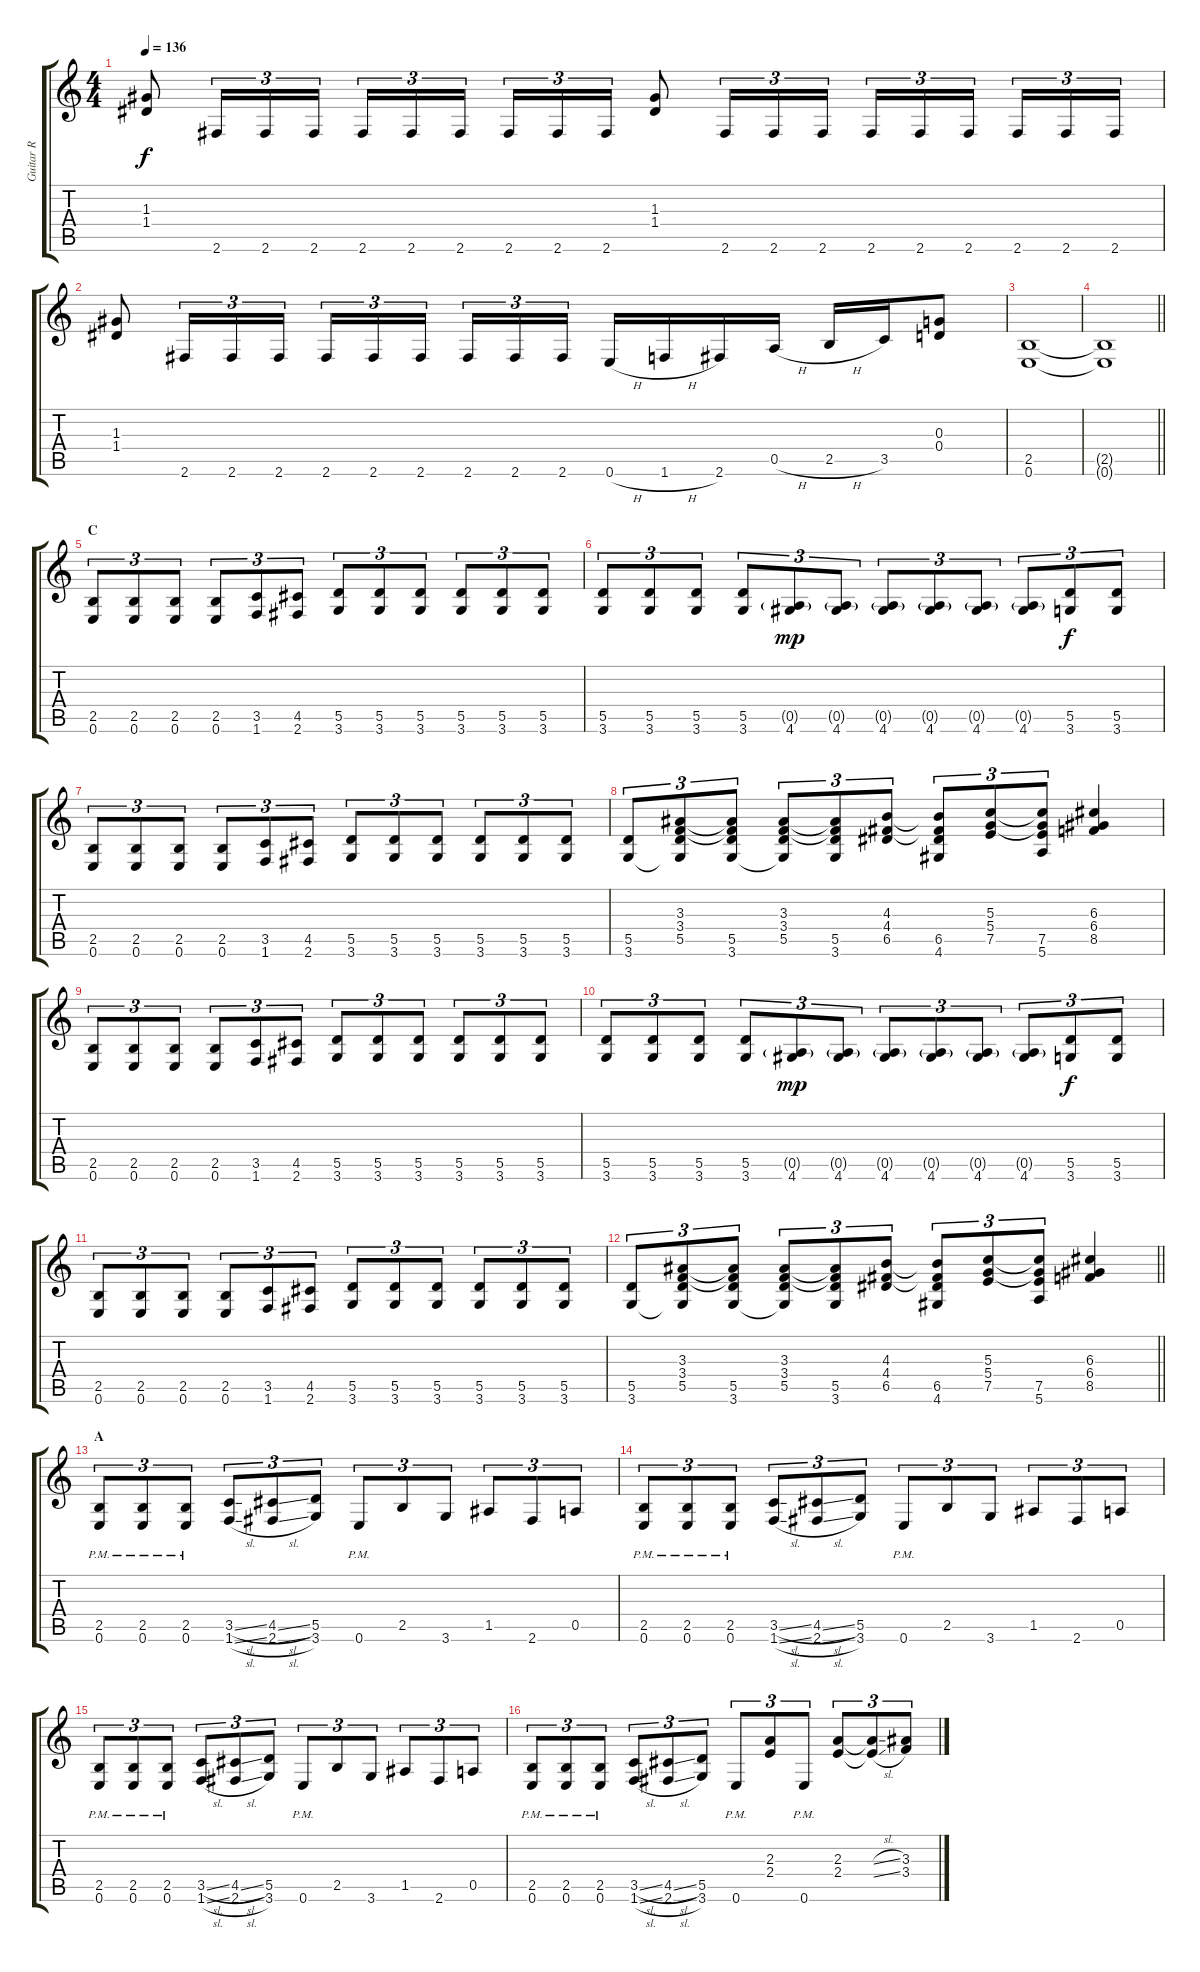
\track ("Guitar R" "Guitar R") {instrument distortionguitar}
\staff {score tabs}
\tuning (E4 B3 G3 D3 A2 E2) {hide}
\ts (4 4)
\tempo 136
\clef g2
\ks c
(1.3 1.4).8{dy f} 2.6.16{tu (3 2)} 2.6.16{tu (3 2)} 2.6.16{tu (3 2)} 2.6.16{tu (3 2)} 2.6.16{tu (3 2)} 2.6.16{tu (3 2) beam splitsecondary} 2.6.16{tu (3 2)} 2.6.16{tu (3 2)} 2.6.16{tu (3 2)} (1.3 1.4).8 2.6.16{tu (3 2)} 2.6.16{tu (3 2)} 2.6.16{tu (3 2)} 2.6.16{tu (3 2)} 2.6.16{tu (3 2)} 2.6.16{tu (3 2) beam splitsecondary} 2.6.16{tu (3 2)} 2.6.16{tu (3 2)} 2.6.16{tu (3 2)} |
(1.3 1.4).8 2.6.16{tu (3 2)} 2.6.16{tu (3 2)} 2.6.16{tu (3 2)} 2.6.16{tu (3 2)} 2.6.16{tu (3 2)} 2.6.16{tu (3 2) beam splitsecondary} 2.6.16{tu (3 2)} 2.6.16{tu (3 2)} 2.6.16{tu (3 2)} 0.6{h}.16 1.6{h}.16 2.6.16 0.5{h}.16 2.5{h}.16 3.5.16 (0.3 0.4).8 |
(2.5 0.6).1 |
\barLineRight lightlight
(2.5{t} 0.6{t}).1 |
\section ("" "C")
(2.5 0.6).8{tu (3 2)} (2.5 0.6).8{tu (3 2)} (2.5 0.6).8{tu (3 2)} (2.5 0.6).8{tu (3 2)} (3.5 1.6).8{tu (3 2)} (4.5 2.6).8{tu (3 2)} (5.5 3.6).8{tu (3 2)} (5.5 3.6).8{tu (3 2)} (5.5 3.6).8{tu (3 2)} (5.5 3.6).8{tu (3 2)} (5.5 3.6).8{tu (3 2)} (5.5 3.6).8{tu (3 2)} |
(5.5 3.6).8{tu (3 2)} (5.5 3.6).8{tu (3 2)} (5.5 3.6).8{tu (3 2)} (5.5 3.6).8{tu (3 2)} (0.5{g} 4.6).8{tu (3 2) dy mp} (0.5{g} 4.6).8{tu (3 2)} (0.5{g} 4.6).8{tu (3 2)} (0.5{g} 4.6).8{tu (3 2)} (0.5{g} 4.6).8{tu (3 2)} (0.5{g} 4.6).8{tu (3 2)} (5.5 3.6).8{tu (3 2) dy f} (5.5 3.6).8{tu (3 2)} |
(2.5 0.6).8{tu (3 2)} (2.5 0.6).8{tu (3 2)} (2.5 0.6).8{tu (3 2)} (2.5 0.6).8{tu (3 2)} (3.5 1.6).8{tu (3 2)} (4.5 2.6).8{tu (3 2)} (5.5 3.6).8{tu (3 2)} (5.5 3.6).8{tu (3 2)} (5.5 3.6).8{tu (3 2)} (5.5 3.6).8{tu (3 2)} (5.5 3.6).8{tu (3 2)} (5.5 3.6).8{tu (3 2)} |
(5.5 3.6).8{tu (3 2)} (3.3 3.4 5.5 3.6{t}).8{tu (3 2)} (3.3{t} 3.4{t} 5.5 3.6).8{tu (3 2)} (3.3 3.4 5.5 3.6{t}).8{tu (3 2)} (3.3{t} 3.4{t} 5.5 3.6).8{tu (3 2)} (4.3 4.4 6.5).8{tu (3 2)} (4.3{t} 4.4{t} 6.5 4.6).8{tu (3 2)} (5.3 5.4 7.5).8{tu (3 2)} (5.3{t} 5.4{t} 7.5 5.6).8{tu (3 2)} (6.3 6.4 8.5).4 |
(2.5 0.6).8{tu (3 2)} (2.5 0.6).8{tu (3 2)} (2.5 0.6).8{tu (3 2)} (2.5 0.6).8{tu (3 2)} (3.5 1.6).8{tu (3 2)} (4.5 2.6).8{tu (3 2)} (5.5 3.6).8{tu (3 2)} (5.5 3.6).8{tu (3 2)} (5.5 3.6).8{tu (3 2)} (5.5 3.6).8{tu (3 2)} (5.5 3.6).8{tu (3 2)} (5.5 3.6).8{tu (3 2)} |
(5.5 3.6).8{tu (3 2)} (5.5 3.6).8{tu (3 2)} (5.5 3.6).8{tu (3 2)} (5.5 3.6).8{tu (3 2)} (0.5{g} 4.6).8{tu (3 2) dy mp} (0.5{g} 4.6).8{tu (3 2)} (0.5{g} 4.6).8{tu (3 2)} (0.5{g} 4.6).8{tu (3 2)} (0.5{g} 4.6).8{tu (3 2)} (0.5{g} 4.6).8{tu (3 2)} (5.5 3.6).8{tu (3 2) dy f} (5.5 3.6).8{tu (3 2)} |
(2.5 0.6).8{tu (3 2)} (2.5 0.6).8{tu (3 2)} (2.5 0.6).8{tu (3 2)} (2.5 0.6).8{tu (3 2)} (3.5 1.6).8{tu (3 2)} (4.5 2.6).8{tu (3 2)} (5.5 3.6).8{tu (3 2)} (5.5 3.6).8{tu (3 2)} (5.5 3.6).8{tu (3 2)} (5.5 3.6).8{tu (3 2)} (5.5 3.6).8{tu (3 2)} (5.5 3.6).8{tu (3 2)} |
\barLineRight lightlight
(5.5 3.6).8{tu (3 2)} (3.3 3.4 5.5 3.6{t}).8{tu (3 2)} (3.3{t} 3.4{t} 5.5 3.6).8{tu (3 2)} (3.3 3.4 5.5 3.6{t}).8{tu (3 2)} (3.3{t} 3.4{t} 5.5 3.6).8{tu (3 2)} (4.3 4.4 6.5).8{tu (3 2)} (4.3{t} 4.4{t} 6.5 4.6).8{tu (3 2)} (5.3 5.4 7.5).8{tu (3 2)} (5.3{t} 5.4{t} 7.5 5.6).8{tu (3 2)} (6.3 6.4 8.5).4 |
\section ("" "A")
(2.5{pm} 0.6{pm}).8{tu (3 2)} (2.5{pm} 0.6{pm}).8{tu (3 2)} (2.5{pm} 0.6{pm}).8{tu (3 2)} (3.5{sl} 1.6{sl}).8{tu (3 2)} (4.5{sl} 2.6{sl}).8{tu (3 2)} (5.5 3.6).8{tu (3 2)} 0.6{pm}.8{tu (3 2)} 2.5.8{tu (3 2)} 3.6.8{tu (3 2)} 1.5.8{tu (3 2)} 2.6.8{tu (3 2)} 0.5.8{tu (3 2)} |
(2.5{pm} 0.6{pm}).8{tu (3 2)} (2.5{pm} 0.6{pm}).8{tu (3 2)} (2.5{pm} 0.6{pm}).8{tu (3 2)} (3.5{sl} 1.6{sl}).8{tu (3 2)} (4.5{sl} 2.6{sl}).8{tu (3 2)} (5.5 3.6).8{tu (3 2)} 0.6{pm}.8{tu (3 2)} 2.5.8{tu (3 2)} 3.6.8{tu (3 2)} 1.5.8{tu (3 2)} 2.6.8{tu (3 2)} 0.5.8{tu (3 2)} |
(2.5{pm} 0.6{pm}).8{tu (3 2)} (2.5{pm} 0.6{pm}).8{tu (3 2)} (2.5{pm} 0.6{pm}).8{tu (3 2)} (3.5{sl} 1.6{sl}).8{tu (3 2)} (4.5{sl} 2.6{sl}).8{tu (3 2)} (5.5 3.6).8{tu (3 2)} 0.6{pm}.8{tu (3 2)} 2.5.8{tu (3 2)} 3.6.8{tu (3 2)} 1.5.8{tu (3 2)} 2.6.8{tu (3 2)} 0.5.8{tu (3 2)} |
(2.5{pm} 0.6{pm}).8{tu (3 2)} (2.5{pm} 0.6{pm}).8{tu (3 2)} (2.5{pm} 0.6{pm}).8{tu (3 2)} (3.5{sl} 1.6{sl}).8{tu (3 2)} (4.5{sl} 2.6{sl}).8{tu (3 2)} (5.5 3.6).8{tu (3 2)} 0.6{pm}.8{tu (3 2)} (2.3 2.4).8{tu (3 2)} 0.6{pm}.8{tu (3 2)} (2.3 2.4).8{tu (3 2)} (2.3{sl t} 2.4{sl t}).8{tu (3 2)} (3.3 3.4).8{tu (3 2)}
